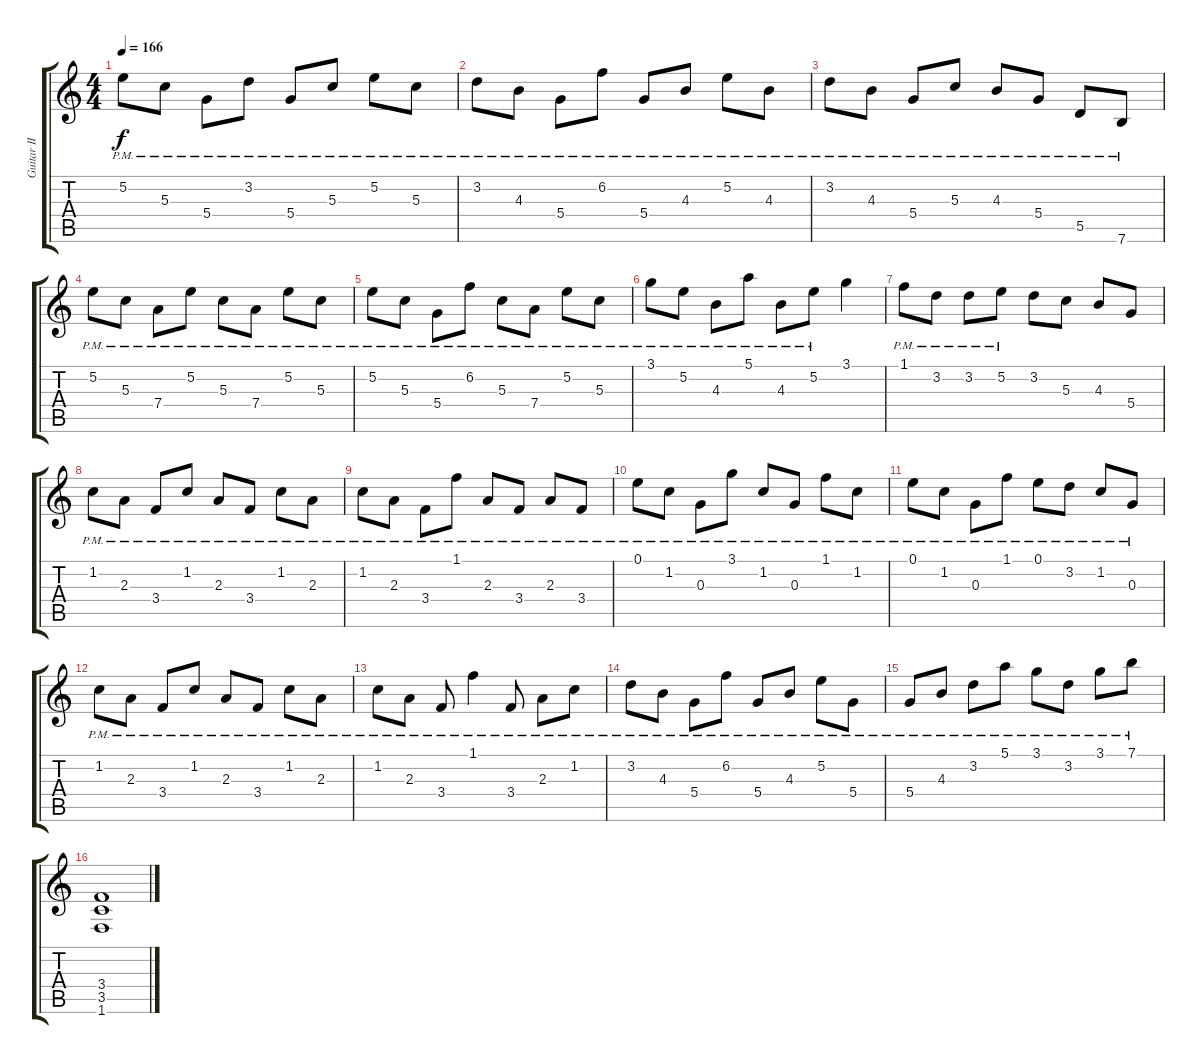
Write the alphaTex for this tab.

\track ("Guitar II" "Guitar II") {instrument distortionguitar}
\staff {score tabs}
\tuning (E4 B3 G3 D3 A2 E2) {hide}
\ts (4 4)
\tempo 166
\clef g2
\ks c
5.2{pm}.8{dy f} 5.3{pm}.8 5.4{pm}.8 3.2{pm}.8 5.4{pm}.8 5.3{pm}.8 5.2{pm}.8 5.3{pm}.8 |
3.2{pm}.8 4.3{pm}.8 5.4{pm}.8 6.2{pm}.8 5.4{pm}.8 4.3{pm}.8 5.2{pm}.8 4.3{pm}.8 |
3.2{pm}.8 4.3{pm}.8 5.4{pm}.8 5.3{pm}.8 4.3{pm}.8 5.4{pm}.8 5.5{pm}.8 7.6{pm}.8 |
5.2{pm}.8 5.3{pm}.8 7.4{pm}.8 5.2{pm}.8 5.3{pm}.8 7.4{pm}.8 5.2{pm}.8 5.3{pm}.8 |
5.2{pm}.8 5.3{pm}.8 5.4{pm}.8 6.2{pm}.8 5.3{pm}.8 7.4{pm}.8 5.2{pm}.8 5.3{pm}.8 |
3.1{pm}.8 5.2{pm}.8 4.3{pm}.8 5.1{pm}.8 4.3{pm}.8 5.2{pm}.8 3.1.4 |
1.1{pm}.8 3.2{pm}.8 3.2{pm}.8 5.2{pm}.8 3.2.8 5.3.8 4.3.8 5.4.8 |
1.2{pm}.8 2.3{pm}.8 3.4{pm}.8 1.2{pm}.8 2.3{pm}.8 3.4{pm}.8 1.2{pm}.8 2.3{pm}.8 |
1.2{pm}.8 2.3{pm}.8 3.4{pm}.8 1.1{pm}.8 2.3{pm}.8 3.4{pm}.8 2.3{pm}.8 3.4{pm}.8 |
0.1{pm}.8 1.2{pm}.8 0.3{pm}.8 3.1{pm}.8 1.2{pm}.8 0.3{pm}.8 1.1{pm}.8 1.2{pm}.8 |
0.1{pm}.8 1.2{pm}.8 0.3{pm}.8 1.1{pm}.8 0.1{pm}.8 3.2{pm}.8 1.2{pm}.8 0.3{pm}.8 |
1.2{pm}.8 2.3{pm}.8 3.4{pm}.8 1.2{pm}.8 2.3{pm}.8 3.4{pm}.8 1.2{pm}.8 2.3{pm}.8 |
1.2{pm}.8 2.3{pm}.8 3.4{pm}.8 1.1{pm}.4 3.4{pm}.8 2.3{pm}.8 1.2{pm}.8 |
3.2{pm}.8 4.3{pm}.8 5.4{pm}.8 6.2{pm}.8 5.4{pm}.8 4.3{pm}.8 5.2{pm}.8 5.4{pm}.8 |
5.4{pm}.8 4.3{pm}.8 3.2{pm}.8 5.1{pm}.8 3.1{pm}.8 3.2{pm}.8 3.1{pm}.8 7.1{pm}.8 |
(3.4 3.5 1.6).1
